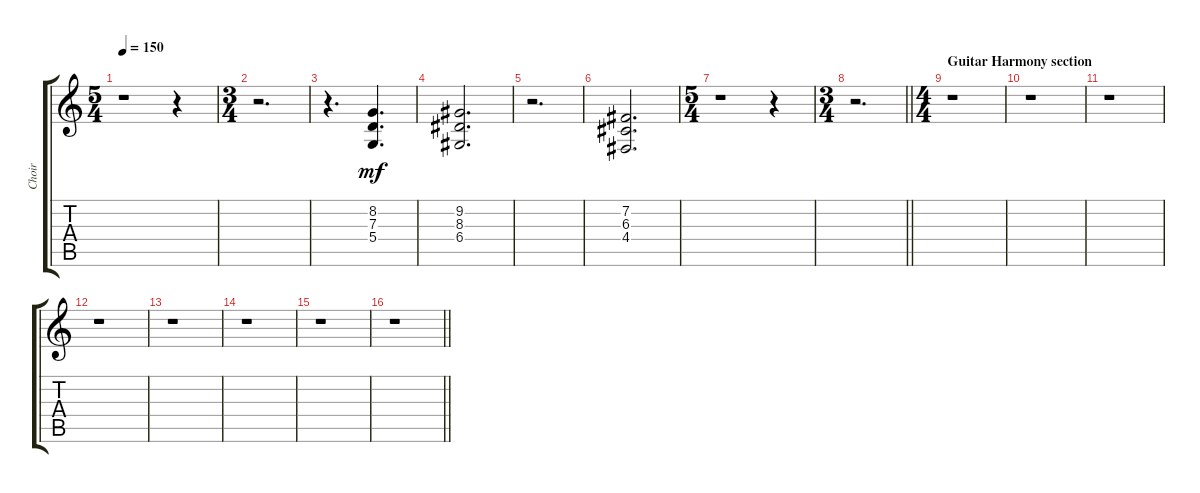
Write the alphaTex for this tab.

\track ("Choir" "Choir") {instrument choiraahs}
\staff {score tabs}
\tuning (E4 B3 G3 D3 A2 E2) {hide}
\ts (5 4)
\tempo 150
\clef g2
\ks c
r.1{dy mf} r.4 |
\ts (3 4)
r.2{d} |
r.4{d} (8.2 7.3 5.4).4{d} |
(9.2 8.3 6.4).2{d} |
r.2{d} |
(7.2 6.3 4.4).2{d} |
\ts (5 4)
r.1 r.4 |
\ts (3 4)
\barLineRight lightlight
r.2{d} |
\ts (4 4)
\section ("" "Guitar Harmony section")
r.1 |
r.1 |
r.1 |
r.1 |
r.1 |
r.1 |
r.1 |
\barLineRight lightlight
r.1
